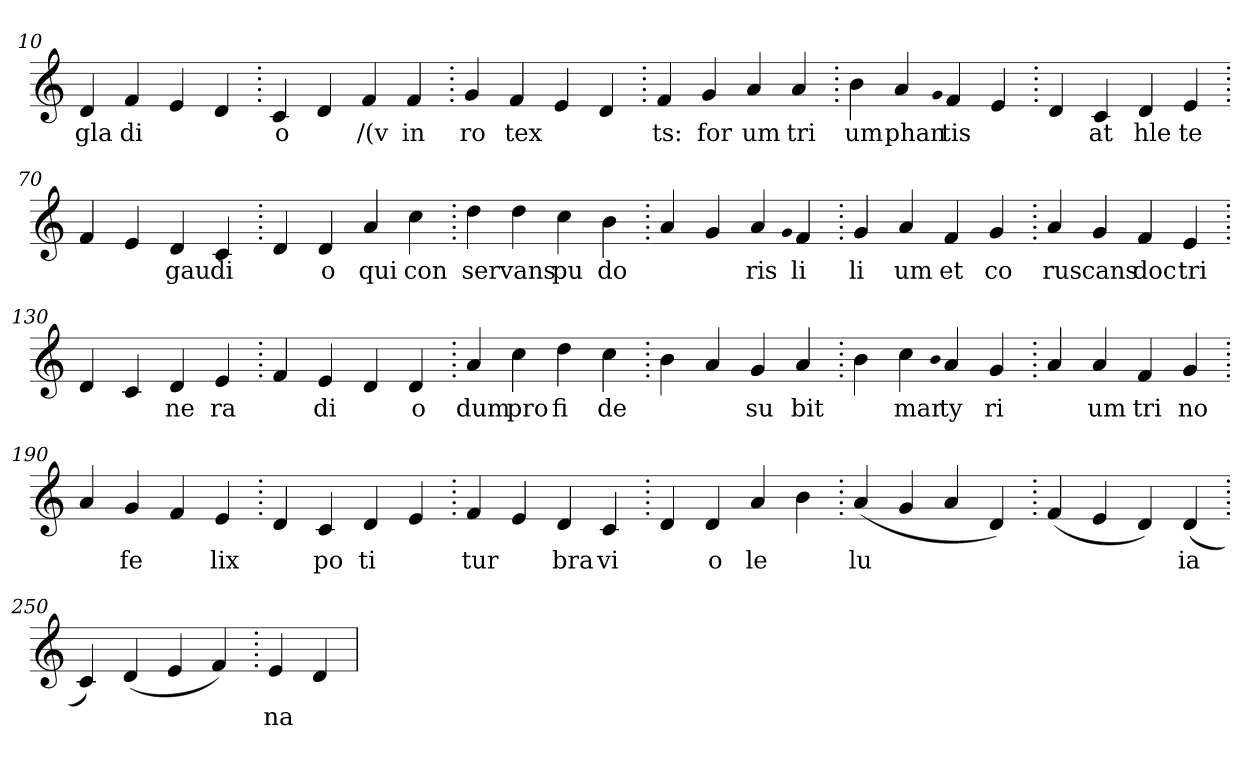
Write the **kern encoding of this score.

**kern	**text
*part1	*part1
*staff1	*staff1
*clefG2	*
=10.	=10.
4d	gla
4f	di
4e	.
4d	.
=20.	=20.
4c	o
4d	.
4f	/(v
4f	in
=30.	=30.
4g	ro
4f	tex
4e	.
4d	.
=40.	=40.
4f	ts:
4g	for
4a	um
4a	tri
=50.	=50.
4b	um
4a	phan
qqg	.
4f	tis
4e	.
=60.	=60.
4d	.
4c	at
4d	hle
4e	te
=70.	=70.
4f	.
4e	.
4d	gau
4c	di
=80.	=80.
4d	.
4d	o
4a	qui
4cc	con
=90.	=90.
4dd	ser
4dd	vans
4cc	pu
4b	do
=100.	=100.
4a	.
4g	.
4a	ris
qqg	.
4f	li
=110.	=110.
4g	li
4a	um
4f	et
4g	co
=120.	=120.
4a	rus
4g	cans
4f	doc
4e	tri
=130.	=130.
4d	.
4c	.
4d	ne
4e	ra
=140.	=140.
4f	.
4e	di
4d	.
4d	o
=150.	=150.
4a	dum
4cc	pro
4dd	fi
4cc	de
=160.	=160.
4b	.
4a	.
4g	su
4a	bit
=170.	=170.
4b	.
4cc	mar
qqb	.
4a	ty
4g	ri
=180.	=180.
4a	.
4a	um
4f	tri
4g	no
=190.	=190.
4a	.
4g	fe
4f	.
4e	lix
=200.	=200.
4d	.
4c	po
4d	ti
4e	.
=210.	=210.
4f	tur
4e	.
4d	bra
4c	vi
=220.	=220.
4d	.
4d	o
4a	le
4b	.
=230.	=230.
(>4a	lu
4g	.
4a	.
4d)	.
=240.	=240.
(>4f	.
4e	.
4d)	.
(>4d	ia
=250.	=250.
4c)	.
(>4d	.
4e	.
4f)	.
=260.	=260.
4e	na
4d	.
=	=
*-	*-
